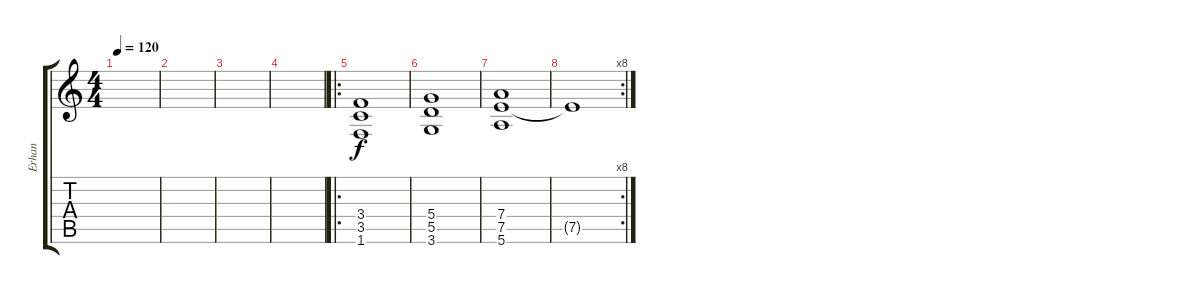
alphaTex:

\track ("Erhan" "Erhan") {instrument acousticguitarnylon}
\staff {score tabs}
\tuning (E4 B3 G3 D3 A2 E2) {hide}
\ts (4 4)
\tempo 120
\clef g2
\ks c
|
|
|
|
\ro
(3.4 3.5 1.6).1 |
(5.4 5.5 3.6).1 |
(7.4 7.5 5.6).1 |
\rc 8
7.5{t}.1
